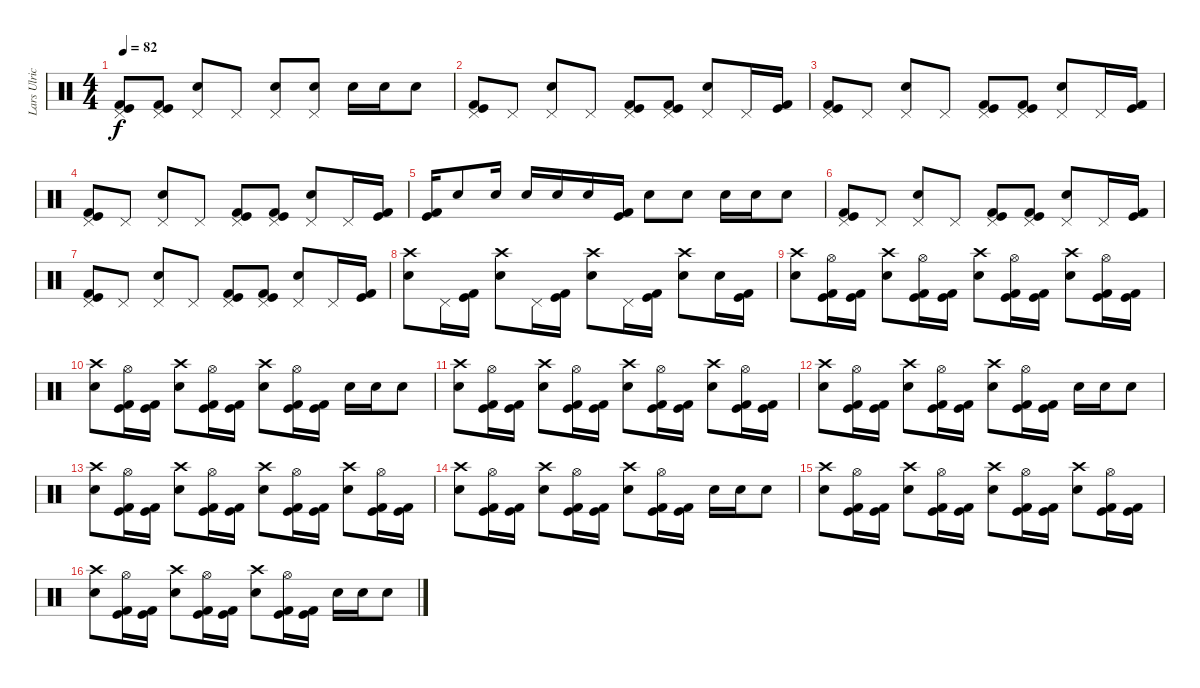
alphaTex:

\track ("Lars Ulrich" "Lars Ulric") {instrument percussion}
\staff {score}
\articulation defaults
\ts (4 4)
\tempo 82
\clef neutral
\ks c
("Pedal Hi-Hat (hit)" "Kick (hit)" "Kick (hit) 2").8{dy f} ("Pedal Hi-Hat (hit)" "Kick (hit)" "Kick (hit) 2").8 ("Pedal Hi-Hat (hit)" "Electric Snare (hit)").8 "Pedal Hi-Hat (hit)".8 ("Pedal Hi-Hat (hit)" "Electric Snare (hit)").8 ("Pedal Hi-Hat (hit)" "Electric Snare (hit)").8 "Electric Snare (hit)".16 "Electric Snare (hit)".16 "Electric Snare (hit)".8 |
("Pedal Hi-Hat (hit)" "Kick (hit)" "Kick (hit) 2").8 "Pedal Hi-Hat (hit)".8 ("Pedal Hi-Hat (hit)" "Electric Snare (hit)").8 "Pedal Hi-Hat (hit)".8 ("Pedal Hi-Hat (hit)" "Kick (hit)" "Kick (hit) 2").8 ("Pedal Hi-Hat (hit)" "Kick (hit)" "Kick (hit) 2").8 ("Pedal Hi-Hat (hit)" "Electric Snare (hit)").8 "Pedal Hi-Hat (hit)".16 ("Kick (hit)" "Kick (hit) 2").16 |
("Pedal Hi-Hat (hit)" "Kick (hit)" "Kick (hit) 2").8 "Pedal Hi-Hat (hit)".8 ("Pedal Hi-Hat (hit)" "Electric Snare (hit)").8 "Pedal Hi-Hat (hit)".8 ("Pedal Hi-Hat (hit)" "Kick (hit)" "Kick (hit) 2").8 ("Pedal Hi-Hat (hit)" "Kick (hit)" "Kick (hit) 2").8 ("Pedal Hi-Hat (hit)" "Electric Snare (hit)").8 "Pedal Hi-Hat (hit)".16 ("Kick (hit)" "Kick (hit) 2").16 |
("Pedal Hi-Hat (hit)" "Kick (hit)" "Kick (hit) 2").8 "Pedal Hi-Hat (hit)".8 ("Pedal Hi-Hat (hit)" "Electric Snare (hit)").8 "Pedal Hi-Hat (hit)".8 ("Pedal Hi-Hat (hit)" "Kick (hit)" "Kick (hit) 2").8 ("Pedal Hi-Hat (hit)" "Kick (hit)" "Kick (hit) 2").8 ("Pedal Hi-Hat (hit)" "Electric Snare (hit)").8 "Pedal Hi-Hat (hit)".16 ("Kick (hit)" "Kick (hit) 2").16 |
("Kick (hit)" "Kick (hit) 2").16 "Electric Snare (hit)".8 "Electric Snare (hit)".16 "Electric Snare (hit)".16 "Electric Snare (hit)".16 "Electric Snare (hit)".16 ("Kick (hit)" "Kick (hit) 2").16 "Electric Snare (hit)".8 "Electric Snare (hit)".8 "Electric Snare (hit)".16 "Electric Snare (hit)".16 "Electric Snare (hit)".8 |
("Pedal Hi-Hat (hit)" "Kick (hit)" "Kick (hit) 2").8 "Pedal Hi-Hat (hit)".8 ("Pedal Hi-Hat (hit)" "Electric Snare (hit)").8 "Pedal Hi-Hat (hit)".8 ("Pedal Hi-Hat (hit)" "Kick (hit)" "Kick (hit) 2").8 ("Pedal Hi-Hat (hit)" "Kick (hit)" "Kick (hit) 2").8 ("Pedal Hi-Hat (hit)" "Electric Snare (hit)").8 "Pedal Hi-Hat (hit)".16 ("Kick (hit)" "Kick (hit) 2").16 |
("Pedal Hi-Hat (hit)" "Kick (hit)" "Kick (hit) 2").8 "Pedal Hi-Hat (hit)".8 ("Pedal Hi-Hat (hit)" "Electric Snare (hit)").8 "Pedal Hi-Hat (hit)".8 ("Pedal Hi-Hat (hit)" "Kick (hit)" "Kick (hit) 2").8 ("Pedal Hi-Hat (hit)" "Kick (hit)" "Kick (hit) 2").8 ("Pedal Hi-Hat (hit)" "Electric Snare (hit)").8 "Pedal Hi-Hat (hit)".16 ("Kick (hit)" "Kick (hit) 2").16 |
("Crash high (hit)" "Electric Snare (hit)").8 "Pedal Hi-Hat (hit)".16 ("Kick (hit)" "Kick (hit) 2").16 ("Crash high (hit)" "Electric Snare (hit)").8 "Pedal Hi-Hat (hit)".16 ("Kick (hit)" "Kick (hit) 2").16 ("Crash high (hit)" "Electric Snare (hit)").8 "Pedal Hi-Hat (hit)".16 ("Kick (hit)" "Kick (hit) 2").16 ("Crash high (hit)" "Electric Snare (hit)").8 "Electric Snare (hit)".16 ("Kick (hit)" "Kick (hit) 2").16 |
("Crash high (hit)" "Electric Snare (hit)").8 ("Hi-Hat (open)" "Kick (hit)" "Kick (hit) 2").16 ("Kick (hit)" "Kick (hit) 2").16 ("Crash high (hit)" "Electric Snare (hit)").8 ("Hi-Hat (open)" "Kick (hit)" "Kick (hit) 2").16 ("Kick (hit)" "Kick (hit) 2").16 ("Crash high (hit)" "Electric Snare (hit)").8 ("Hi-Hat (open)" "Kick (hit)" "Kick (hit) 2").16 ("Kick (hit)" "Kick (hit) 2").16 ("Crash high (hit)" "Electric Snare (hit)").8 ("Hi-Hat (open)" "Kick (hit)" "Kick (hit) 2").16 ("Kick (hit)" "Kick (hit) 2").16 |
("Crash high (hit)" "Electric Snare (hit)").8 ("Hi-Hat (open)" "Kick (hit)" "Kick (hit) 2").16 ("Kick (hit)" "Kick (hit) 2").16 ("Crash high (hit)" "Electric Snare (hit)").8 ("Hi-Hat (open)" "Kick (hit)" "Kick (hit) 2").16 ("Kick (hit)" "Kick (hit) 2").16 ("Crash high (hit)" "Electric Snare (hit)").8 ("Hi-Hat (open)" "Kick (hit)" "Kick (hit) 2").16 ("Kick (hit)" "Kick (hit) 2").16 "Electric Snare (hit)".16 "Electric Snare (hit)".16 "Electric Snare (hit)".8 |
("Crash high (hit)" "Electric Snare (hit)").8 ("Hi-Hat (open)" "Kick (hit)" "Kick (hit) 2").16 ("Kick (hit)" "Kick (hit) 2").16 ("Crash high (hit)" "Electric Snare (hit)").8 ("Hi-Hat (open)" "Kick (hit)" "Kick (hit) 2").16 ("Kick (hit)" "Kick (hit) 2").16 ("Crash high (hit)" "Electric Snare (hit)").8 ("Hi-Hat (open)" "Kick (hit)" "Kick (hit) 2").16 ("Kick (hit)" "Kick (hit) 2").16 ("Crash high (hit)" "Electric Snare (hit)").8 ("Hi-Hat (open)" "Kick (hit)" "Kick (hit) 2").16 ("Kick (hit)" "Kick (hit) 2").16 |
("Crash high (hit)" "Electric Snare (hit)").8 ("Hi-Hat (open)" "Kick (hit)" "Kick (hit) 2").16 ("Kick (hit)" "Kick (hit) 2").16 ("Crash high (hit)" "Electric Snare (hit)").8 ("Hi-Hat (open)" "Kick (hit)" "Kick (hit) 2").16 ("Kick (hit)" "Kick (hit) 2").16 ("Crash high (hit)" "Electric Snare (hit)").8 ("Hi-Hat (open)" "Kick (hit)" "Kick (hit) 2").16 ("Kick (hit)" "Kick (hit) 2").16 "Electric Snare (hit)".16 "Electric Snare (hit)".16 "Electric Snare (hit)".8 |
("Crash high (hit)" "Electric Snare (hit)").8 ("Hi-Hat (open)" "Kick (hit)" "Kick (hit) 2").16 ("Kick (hit)" "Kick (hit) 2").16 ("Crash high (hit)" "Electric Snare (hit)").8 ("Hi-Hat (open)" "Kick (hit)" "Kick (hit) 2").16 ("Kick (hit)" "Kick (hit) 2").16 ("Crash high (hit)" "Electric Snare (hit)").8 ("Hi-Hat (open)" "Kick (hit)" "Kick (hit) 2").16 ("Kick (hit)" "Kick (hit) 2").16 ("Crash high (hit)" "Electric Snare (hit)").8 ("Hi-Hat (open)" "Kick (hit)" "Kick (hit) 2").16 ("Kick (hit)" "Kick (hit) 2").16 |
("Crash high (hit)" "Electric Snare (hit)").8 ("Hi-Hat (open)" "Kick (hit)" "Kick (hit) 2").16 ("Kick (hit)" "Kick (hit) 2").16 ("Crash high (hit)" "Electric Snare (hit)").8 ("Hi-Hat (open)" "Kick (hit)" "Kick (hit) 2").16 ("Kick (hit)" "Kick (hit) 2").16 ("Crash high (hit)" "Electric Snare (hit)").8 ("Hi-Hat (open)" "Kick (hit)" "Kick (hit) 2").16 ("Kick (hit)" "Kick (hit) 2").16 "Electric Snare (hit)".16 "Electric Snare (hit)".16 "Electric Snare (hit)".8 |
("Crash high (hit)" "Electric Snare (hit)").8 ("Hi-Hat (open)" "Kick (hit)" "Kick (hit) 2").16 ("Kick (hit)" "Kick (hit) 2").16 ("Crash high (hit)" "Electric Snare (hit)").8 ("Hi-Hat (open)" "Kick (hit)" "Kick (hit) 2").16 ("Kick (hit)" "Kick (hit) 2").16 ("Crash high (hit)" "Electric Snare (hit)").8 ("Hi-Hat (open)" "Kick (hit)" "Kick (hit) 2").16 ("Kick (hit)" "Kick (hit) 2").16 ("Crash high (hit)" "Electric Snare (hit)").8 ("Hi-Hat (open)" "Kick (hit)" "Kick (hit) 2").16 ("Kick (hit)" "Kick (hit) 2").16 |
("Crash high (hit)" "Electric Snare (hit)").8 ("Hi-Hat (open)" "Kick (hit)" "Kick (hit) 2").16 ("Kick (hit)" "Kick (hit) 2").16 ("Crash high (hit)" "Electric Snare (hit)").8 ("Hi-Hat (open)" "Kick (hit)" "Kick (hit) 2").16 ("Kick (hit)" "Kick (hit) 2").16 ("Crash high (hit)" "Electric Snare (hit)").8 ("Hi-Hat (open)" "Kick (hit)" "Kick (hit) 2").16 ("Kick (hit)" "Kick (hit) 2").16 "Electric Snare (hit)".16 "Electric Snare (hit)".16 "Electric Snare (hit)".8
